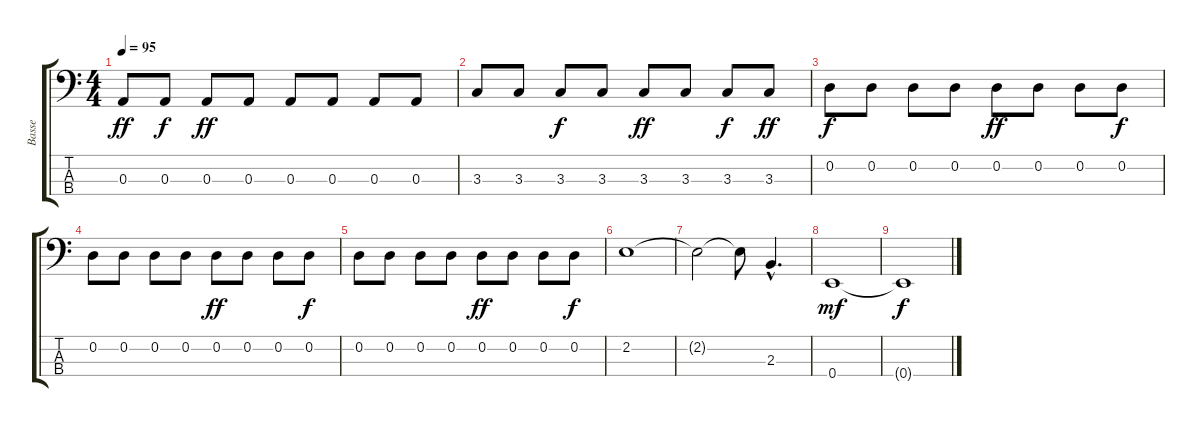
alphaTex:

\track ("Basse" "Basse") {instrument electricbassfinger}
\staff {score tabs}
\tuning (G2 D2 A1 E1) {hide}
\ts (4 4)
\tempo 95
\clef f4
\ks c
0.3.8{dy ff} 0.3.8{dy f} 0.3.8{dy ff} 0.3.8 0.3.8 0.3.8 0.3.8 0.3.8 |
3.3.8 3.3.8 3.3.8{dy f} 3.3.8 3.3.8{dy ff} 3.3.8 3.3.8{dy f} 3.3.8{dy ff} |
0.2.8{dy f} 0.2.8 0.2.8 0.2.8 0.2.8{dy ff} 0.2.8 0.2.8 0.2.8{dy f} |
0.2.8 0.2.8 0.2.8 0.2.8 0.2.8{dy ff} 0.2.8 0.2.8 0.2.8{dy f} |
0.2.8 0.2.8 0.2.8 0.2.8 0.2.8{dy ff} 0.2.8 0.2.8 0.2.8{dy f} |
2.2.1 |
2.2{t}.2 2.2{t}.8 2.3{hac}.4{d} |
0.4.1{dy mf} |
0.4{t}.1{dy f}
